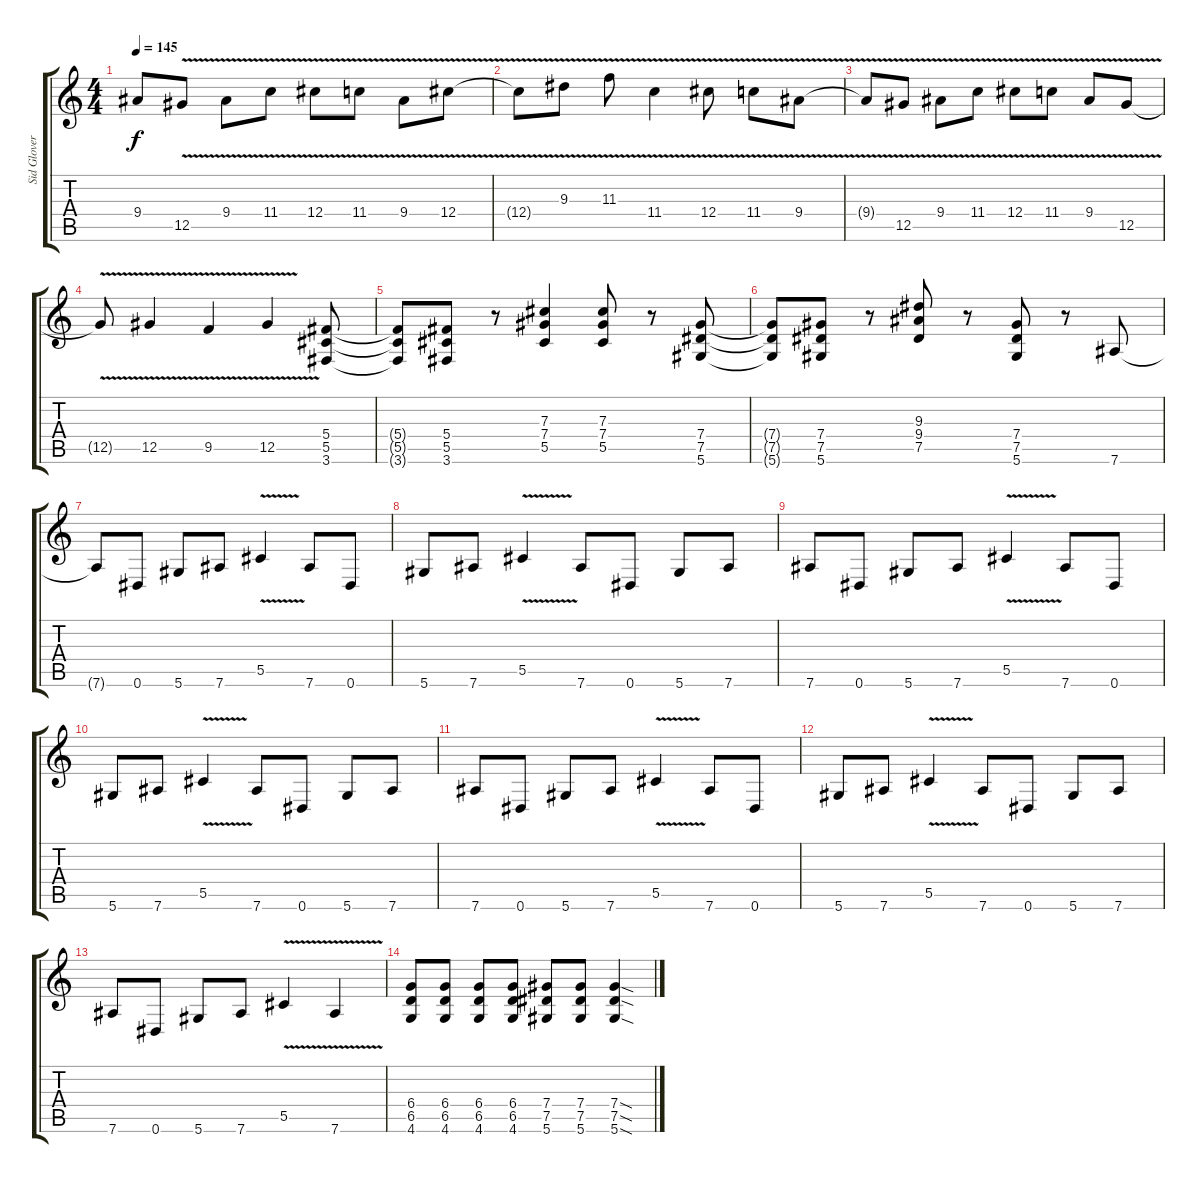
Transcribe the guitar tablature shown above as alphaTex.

\track ("Sid Glover" "Sid Glover") {instrument distortionguitar}
\staff {score tabs}
\tuning (Eb4 Bb3 Gb3 Db3 Ab2 Eb2) {hide}
\ts (4 4)
\tempo 145
\clef g2
\ks c
9.4{t}.8{dy f} 12.5{v}.8 9.4{v}.8 11.4{v}.8 12.4{v}.8 11.4{v}.8 9.4{v}.8 12.4{v}.8 |
12.4{t}.8 9.3{v}.8 11.3{v}.8 11.4{v}.4 12.4{v}.8 11.4{v}.8 9.4{v}.8 |
9.4{t}.8 12.5{v}.8 9.4{v}.8 11.4{v}.8 12.4{v}.8 11.4{v}.8 9.4{v}.8 12.5{v}.8 |
12.5{t}.8 12.5{v}.4 9.5{v}.4 12.5{v}.4 (5.4 5.5 3.6).8 |
(5.4{t} 5.5{t} 3.6{t}).8 (5.4 5.5 3.6).8 r.8 (7.3 7.4 5.5).4 (7.3 7.4 5.5).8 r.8 (7.4 7.5 5.6).8 |
(7.4{t} 7.5{t} 5.6{t}).8 (7.4 7.5 5.6).8 r.8 (9.3 9.4 7.5).8 r.8 (7.4 7.5 5.6).8 r.8 7.6.8 |
7.6{t}.8 0.6.8 5.6.8 7.6.8 5.5{v}.4 7.6.8 0.6.8 |
5.6.8 7.6.8 5.5{v}.4 7.6.8 0.6.8 5.6.8 7.6.8 |
7.6.8 0.6.8 5.6.8 7.6.8 5.5{v}.4 7.6.8 0.6.8 |
5.6.8 7.6.8 5.5{v}.4 7.6.8 0.6.8 5.6.8 7.6.8 |
7.6.8 0.6.8 5.6.8 7.6.8 5.5{v}.4 7.6.8 0.6.8 |
5.6.8 7.6.8 5.5{v}.4 7.6.8 0.6.8 5.6.8 7.6.8 |
7.6.8 0.6.8 5.6.8 7.6.8 5.5{v}.4 7.6{v}.4 |
(6.4 6.5 4.6).8 (6.4 6.5 4.6).8 (6.4 6.5 4.6).8 (6.4 6.5 4.6).8 (7.4 7.5 5.6).8 (7.4 7.5 5.6).8 (7.4{sod} 7.5{sod} 5.6{sod}).4
